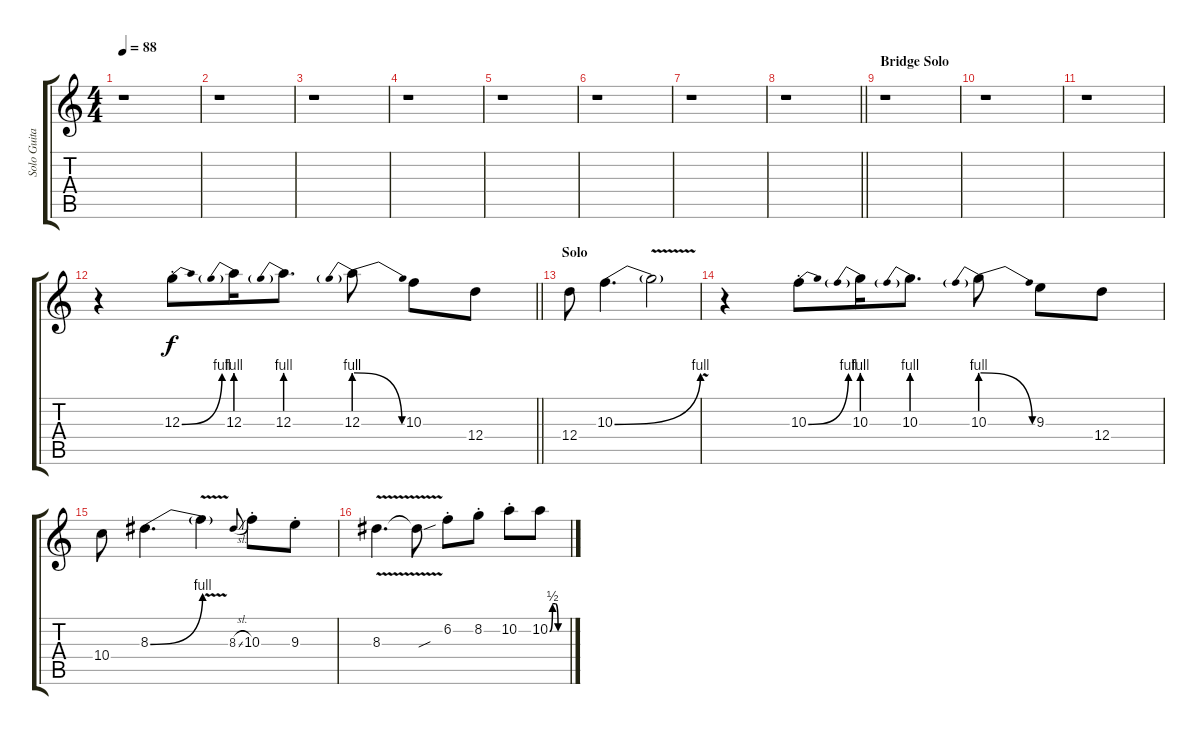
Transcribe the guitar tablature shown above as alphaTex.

\track ("Solo Guitar" "Solo Guita") {instrument distortionguitar}
\staff {score tabs}
\tuning (E4 B3 G3 D3 A2 E2) {hide}
\ts (4 4)
\tempo 88
\clef g2
\ks c
r.1{dy f} |
r.1 |
r.1 |
r.1 |
r.1 |
r.1 |
r.1 |
\barLineRight lightlight
r.1 |
\section ("" "Bridge Solo")
r.1 |
r.1 |
r.1 |
\barLineRight lightlight
r.4{volume 16} 12.3{be (bend 0 0 60 4) st}.8 12.3{be (prebend 0 4 60 4)}.16 12.3{be (prebend 0 4 60 4)}.8{d} 12.3{be (prebendrelease 0 4 60 0)}.8 10.3.8 12.4.8 |
\section ("" "Solo")
12.4.8 10.3{be (bend 0 0 60 4)}.4{d} 10.3{v t}.2 |
r.4 10.3{be (bend 0 0 60 4) st}.8 10.3{be (prebend 0 4 60 4)}.16 10.3{be (prebend 0 4 60 4)}.8{d} 10.3{be (prebendrelease 0 4 60 0)}.8 9.3.8 12.4.8 |
10.4.8 8.3{be (bend 0 0 60 4)}.4{d} 8.3{v t}.4 8.3{sl}.8{gr onbeat} 10.3{st}.8 9.3{st}.8 |
8.3{v}.4{d} 8.3{sou t}.8 6.2{st}.8 8.2{st}.8 10.2{st}.8 10.2{be (custom 0 0 10 2 20 2 30 0 60 0)}.8
